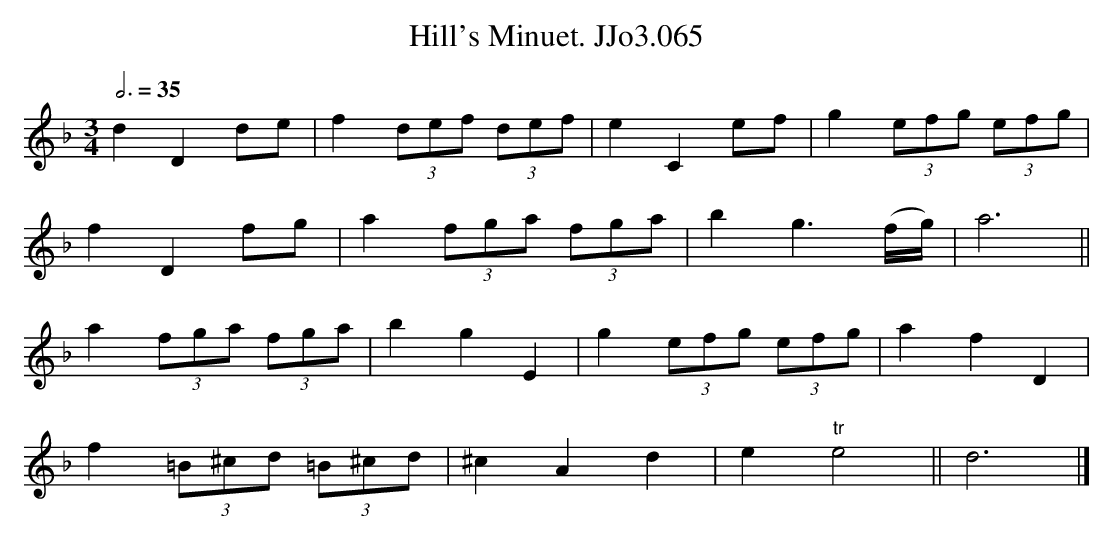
X:1
T:Hill's Minuet. JJo3.065
M:3/4
L:1/8
Q:3/4=35
K:F
d2D2de|f2(3def (3def|e2C2ef|g2(3efg (3efg|
f2D2fg|a2(3fga (3fga|b2g3(f/g/)|a6||
a2(3fga (3fga|b2g2E2|g2(3efg (3efg|a2f2D2|
f2(3=B^cd (3=B^cd|^c2A2d2|e2"tr"e4||d6|]
